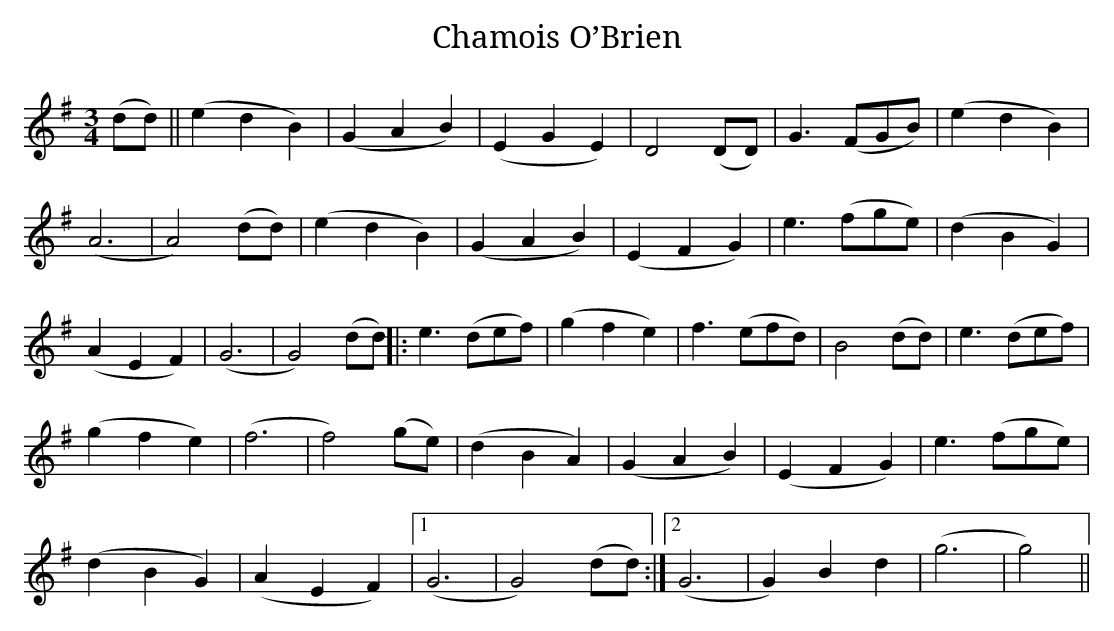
X:1
T:Chamois O’Brien
M:3/4
L:1/8
K:G
(dd)||(e2d2B2)|(G2A2B2)|(E2G2E2)|D4 (DD)|G3 (FGB)|(e2d2B2)|
(A6|A4) (dd)|(e2d2B2)|(G2A2B2)|(E2F2G2)|e3 (fge)|(d2B2G2)|
(A2E2F2)|(G6|G4) (dd)||:e3 (def)|(g2f2e2)|f3 (efd)|B4 (dd)|e3 (def)|
(g2f2e2)|(f6|f4) (ge)|(d2B2A2)|(G2A2B2)|(E2F2G2)|e3 (fge)|
(d2B2G2)|(A2E2F2)|1 (G6|G4) (dd):|2 (G6|G2) B2d2|(g6|g4)||
